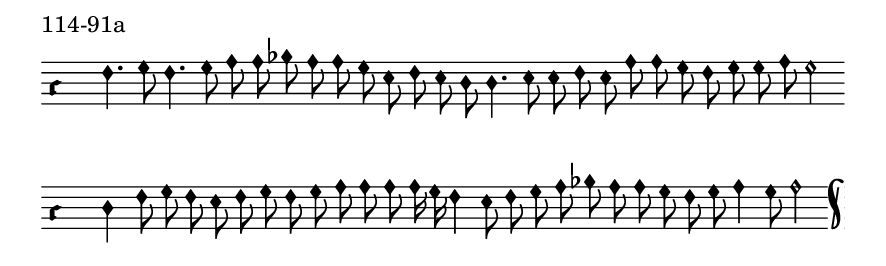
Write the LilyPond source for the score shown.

\version "2.18.2"

#(set! paper-alist (cons '("music" . (cons (* 15 cm) (* 4.5 cm))) paper-alist))

\paper {
  #(set-paper-size "music")
}

\header {
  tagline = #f
}

\score {
  \header { piece = "114-91a" }
  <<
    \new Voice = "melody" \relative c' {
      \set Staff.midiInstrument = #"dulcimer"
      \override Staff.TimeSignature #'stencil = ##f
      \override NoteHead.style = #'petrucci
      \override Accidental.glyph-name-alist = #alteration-kievan-glyph-name-alist
      \accidentalStyle forget
      \clef "hufnagel-do1"
      \cadenzaOn
      f4. g8 f4. g8 a a bes a a g e f e d d4. e8 e f e a a g f g g a g2
      \cadenzaOff
      \bar ""
      \cadenzaOn
      d4 f8 g f e f g f g a a a a16 g f4 e8 f g a bes a a g f g a4 g8 a2
      \cadenzaOff
      \bar "k"
    }
  >>
  \layout {
    indent = 0.0\cm
    short-indent = 0.0\cm
    ragged-right = #f
  }
  \midi { }
}
